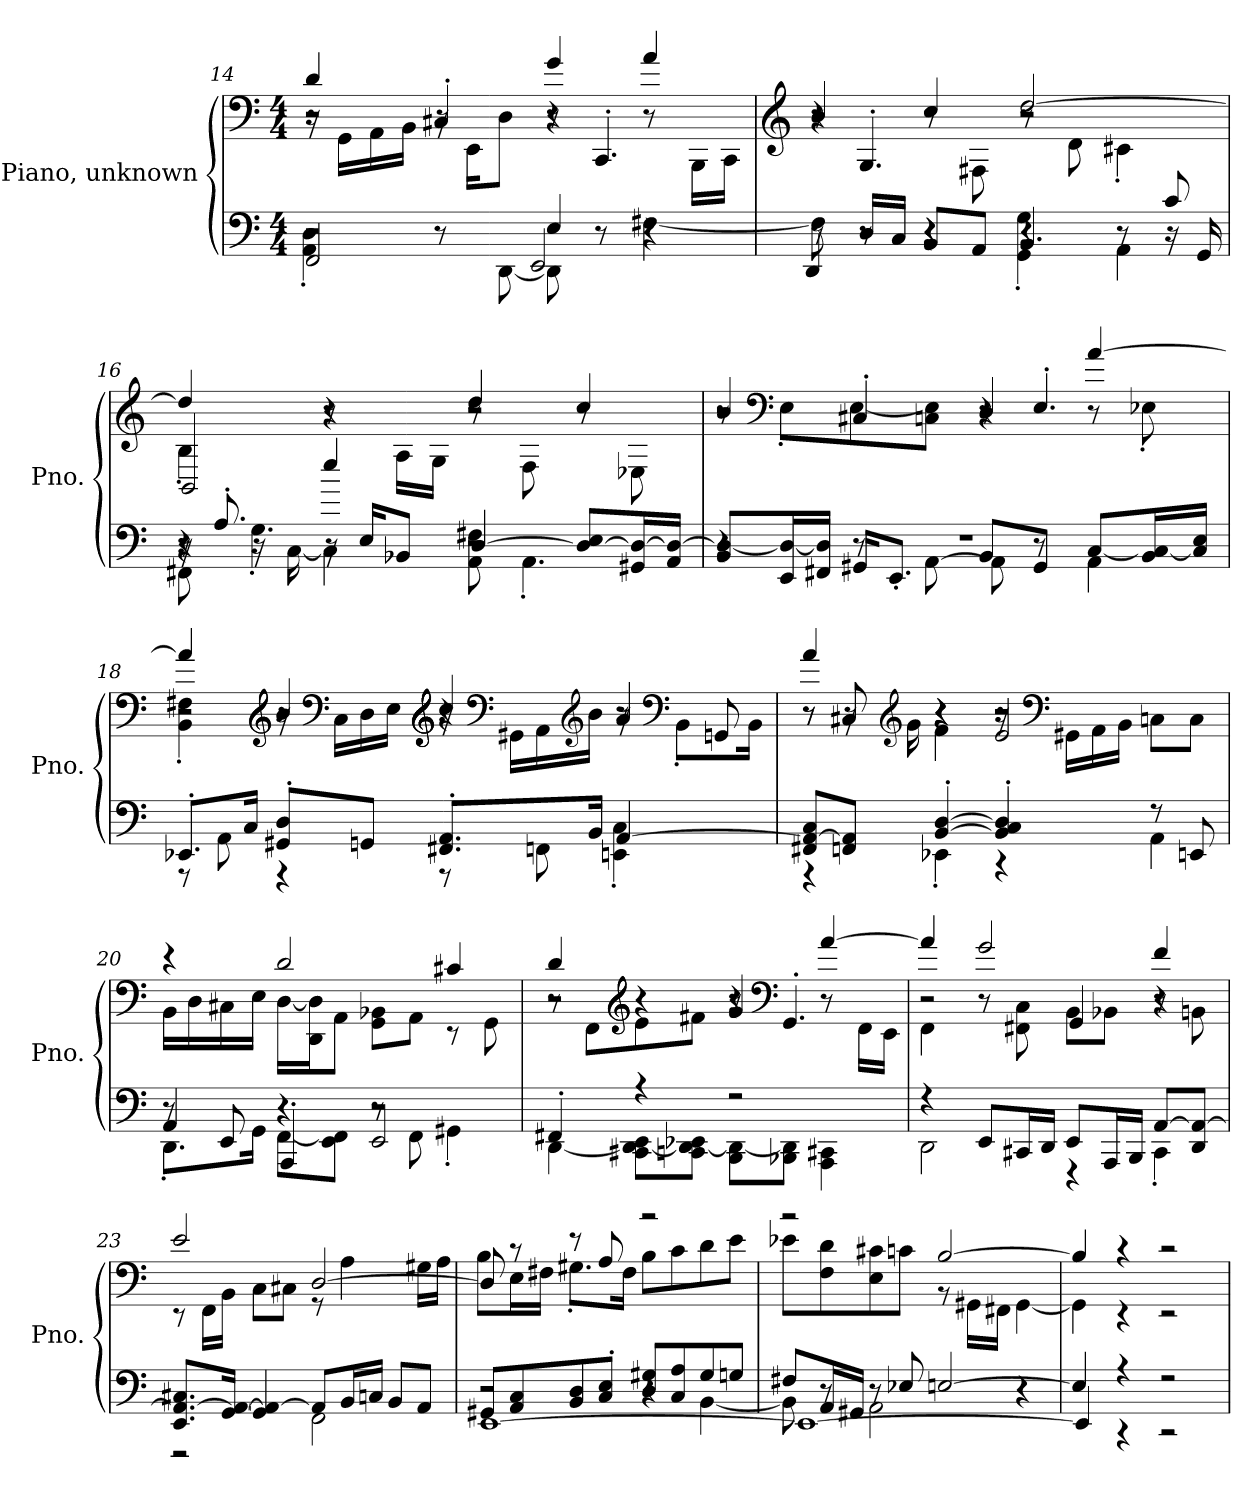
**kern	**kern
*part1	*part1
*staff2	*staff1
*I"Piano, unknown	*
*I'Pno.	*
*clefF4	*clefF4
*k[]	*k[]
*M4/4	*M4/4
=14	=14
*^	*^
*	*^	*	*^
2FF/	4AA\' 4D\'	2r	4d/	16r	2r
.	.	.	.	16GG\LL	.
.	.	.	.	16AA\	.
.	.	.	.	16BB\JJ	.
.	8r	.	4C#X'/	16r	.
.	.	.	.	16EE\KL	.
.	[8DD\	.	.	8D\J	.
4E/	8DD\]	2EE/	4g/	4r	8r
.	8r	.	.	.	4.CC'/
4r	[4F#X\	.	4a/	8r	.
.	.	.	.	16BBB\LL	.
.	.	.	.	16CC\JJ	.
!!LO:LB:g=z	!!	!!
=15	=15	=15	=15	=15	=15
*	*	*	*clefG2	*	*
8r	8F#\]	4DD/	4b/	4r	8r
16D/LL	8r	.	.	.	4.G'/
16C/JJ	.	.	.	.	.
8BB/L	4r	4r	4cc/	8r	.
8AA/J	.	.	.	8F#X\	.
4.BB/	4GG\' 4G\'	4r	[2dd/	8r	2r
.	.	.	.	8d\	.
.	4AA\	8r	.	4c#X'\	.
16r	.	8c/	.	.	.
16GG/	.	.	.	.	.
=16	=16	=16	=16	=16	=16
*	*	*^	*	*	*
4r	8r	16r	8FF#X\	4dd/]	4B'\	2BB/
.	.	8.A'/	.	.	.	.
.	16r	.	4.G'\	.	.	.
.	[16C\	.	.	.	.	.
4ee/	4C\]	16r	.	4r	8r	.
.	.	16E/KL	.	.	.	.
.	.	8BB-X/J	.	.	16A\LL	.
.	.	.	.	.	16G\JJ	.
2r	8AA\ 8F#X\	[4D/	2r	4dd/	8r	2r
.	4.AA'\	.	.	.	8F\	.
.	.	8D/_ 8E/L	.	4cc/	8r	.
.	.	16GG#X/ 16D/_L	.	.	8E-X\	.
.	.	16AA/ 16D/_JJ	.	.	.	.
*	*	*v	*v	*	*	*
!!LO:LB:g=z	!!	!!
=17	=17	=17	=17	=17	=17
1r	8BB/ 8D/_L	4r	4b/	8r	2r
*	*	*	*clefF4	*	*
.	16EE/ 16D/_L	.	.	8E'\L	.
.	16FF#X/ 16D/]JJ	.	.	.	.
.	16GG#X/KL	8r	4C#X'/	[8E\	.
.	8.EE'/J	.	.	.	.
.	.	[8AA\	.	8Cn\ 8E\]J	.
.	8BB/L	8AA\]	4D/	4r	8r
.	8GG#/J	8r	.	.	4.E'/
.	[8C/L	4AA'\	[4a/	8r	.
.	16BB/ 16C/_L	.	.	8E-X'\	.
.	16C/] 16E/JJ	.	.	.	.
*	*v	*v	*	*	*
!!LO:LB:g=z	!!	!!
=18	=18	=18	=18	=18
8.EE-X'/L	8r	4a/]	4BB\' 4F#X\'	2r
.	8AA\	.	.	.
16C/Jk	.	.	.	.
*	*	*clefG2	*	*
8GG#X/' 8D/'L	4r	4b/	16r	.
*	*	*clefF4	*	*
.	.	.	16C\LL	.
8GGn/J	.	.	16D\	.
.	.	.	16E\JJ	.
*	*	*clefG2	*	*
8.FF#X/' 8.AA/'L	8r	4cc/	16r	4r
*	*	*clefF4	*	*
.	.	.	16GG#X\LL	.
.	8FFn\	.	16AA\	.
*	*	*clefG2	*	*
16BB/Jk	.	.	16b\JJ	.
[4AA/	4EEn\' 4C\'	4a/	16r	8r
*	*	*clefF4	*	*
.	.	.	8BB'\L	.
.	.	.	.	8GGn/
.	.	.	16BB\Jk	.
!!LO:LB:g=z	!!	!!
=19	=19	=19	=19	=19
8FF#X/ 8AA/_ 8C/L	4r	4a/	8r	8r
8FFn/ 8AA/]J	.	.	16r	8C#X/
*	*	*clefG2	*	*
.	.	.	16g\	.
[4BB/' [4D/'	4EE-X'\	4r	4f\	4r
4BB/]' 4C/' 4D/]'	4r	2e/	16r	2r
*	*	*clefF4	*	*
.	.	.	16GG#X\LL	.
.	.	.	16AA\	.
.	.	.	16BB\JJ	.
8r	4AA\	.	8Cn\L	.
8EEn/	.	.	8C\J	.
*	*	*	*v	*v
=20	=20	=20	=20
*	*^	*	*
4AA/	8.DD'\L	8r	4r	16BB\LL
.	.	.	.	16D\
.	.	8EE/	.	16C#X\
.	16GG\Jk	.	.	16E\JJ
4r	[8FF\L	4AAA'/	2d/	[16D\LL
.	.	.	.	16DD\ 16D\]J
.	8EE\ 8FF\]J	.	.	8AA\J
2EE/	8r	2r	.	8GG\ 8BB-X\L
.	8FF\	.	.	8AA\J
.	4GG#X'\	.	4c#X/	8r
.	.	.	.	8GG\
*	*v	*v	*	*
!!LO:LB:g=z
=21	=21	=21	=21
*	*	*	*^
4FF#X'/	[4DD\	4d/	8r	2r
.	.	.	8FF\L	.
*	*	*clefG2	*	*
4r	8CC#X\ 8DD\_ 8EE\L	4r	8e\	.
.	8CCn\ 8DD\_ 8EE-X\J	.	8f#X\J	.
2r	8BBB\ 8DD\_L	4g/	4r	8r
*	*	*clefF4	*	*
.	8BBB-X\ 8DD\]J	.	.	4.GG'/
.	4AAA\ 4CC#X\	[4a/	8r	.
.	.	.	16FF\LL	.
.	.	.	16EE\JJ	.
=22	=22	=22	=22	=22
4r	2DD\	4a/]	4FF\	2r
8EE/L	.	2g/	8r	.
16CC#X/L	.	.	8FF#X\ 8C\	.
16DD/JJ	.	.	.	.
8EE/L	4r	.	8BB\L	4GG/
16AAA/L	.	.	8BB-X\J	.
16BBB/JJ	.	.	.	.
[8AA/L	4CC#'\	4f/	8r	4r
8DD/ 8AA/_J	.	.	8BBn\	.
*	*	*	*v	*v
=23	=23	=23	=23
8.EE/ 8.AA/_ 8.C#X/L	2r	2e/	8r
.	.	.	16FF\LL
[16GG/ 16AA/_Jk	.	.	16BB\JJ
4GG/] 4AA/_	.	.	8C\L
.	.	.	8C#X\J
8AA/L]	2FF\	[2D/	8r
16BB/L	.	.	4A\
16Cn/JJ	.	.	.
8BB/L	.	.	.
8AA/J	.	.	16G#X\LL
.	.	.	16A\JJ
!!LO:PB:g=z	!!
=24	=24	=24	=24
*	*^	*	*
8GG#X/L	2r	[1EE	8D/]	8B\L
8AA/ 8C/	.	.	8r	16E\L
.	.	.	.	16F#X\JJ
8BB/ 8D/	.	.	8r	8.G#X'\L
8C/' 8E/'J	.	.	8A/	.
.	.	.	.	16F#\Jk
8D/ 8G#X/L	4r	.	2r	8B\L
8C/ 8A/	.	.	.	8c\
8G#/	[4BB\	.	.	8d\
8Gn/J	.	.	.	8e\J
=25	=25	=25	=25	=25
8F#X/L	8BB\]	1EE_	2r	8e-X\L
16AA/L	8r	.	.	8F\ 8d\
16GG#X/JJ	.	.	.	.
8r	2AA\	.	.	8E\ 8c#X\
8E-X/	.	.	.	8cn\J
[2En/	.	.	[2B/	8r
.	.	.	.	16GG#X\LL
.	.	.	.	16FF#X\JJ
.	4r	.	.	[4GG#\
*	*v	*v	*	*
=26	=26	=26	=26
4E/]	4EE/]	4B/]	4GG#\]
4r	4r	4r	4r
2r	2r	2r	2r
*v	*v	*	*
*	*v	*v
=	=
*-	*-
